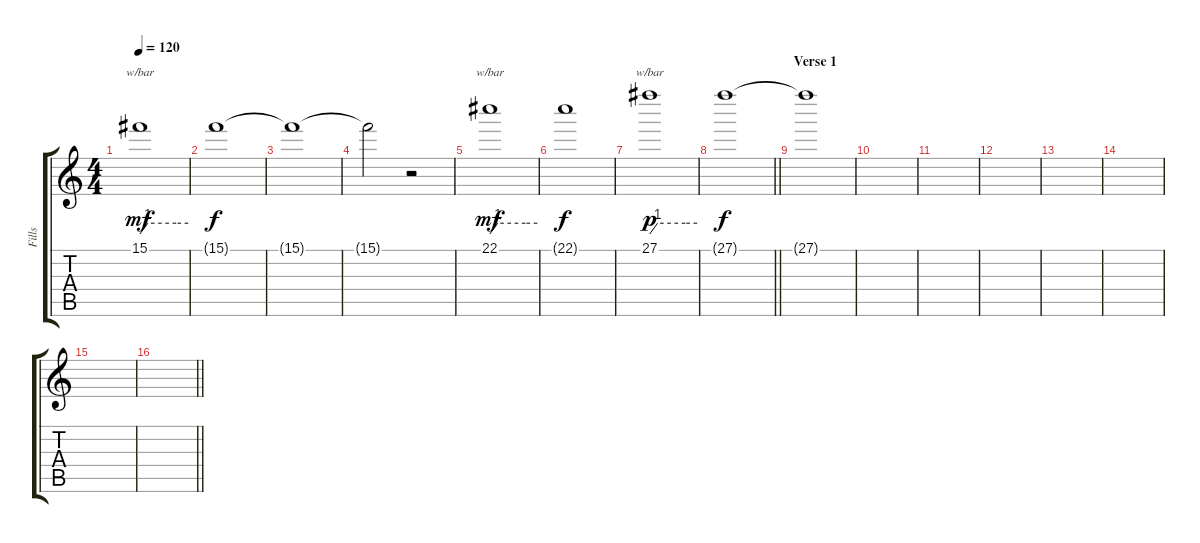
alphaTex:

\track ("Fills" "Fills") {instrument distortionguitar}
\staff {score tabs}
\tuning (Eb4 Bb3 Gb3 Db3 Ab2 Eb2) {hide}
\ts (4 4)
\tempo 120
\clef g2
\ks c
15.1.1{tbe (custom default 0 0 10 4 45 4 60 4) dy mf} |
15.1{t}.1{dy f volume 3} |
15.1{t}.1 |
15.1{t}.2 r.2 |
22.1.1{tbe (custom default 0 0 10 4 45 4 60 4) dy mf volume 13} |
22.1{t}.1{dy f} |
27.1.1{tbe (custom default 0 0 10 4 45 4 60 4) dy p} |
\barLineRight lightlight
27.1{t}.1{dy f volume 4} |
\section ("" "Verse 1")
27.1{t}.1 |
|
|
|
|
|
|
\barLineRight lightlight
